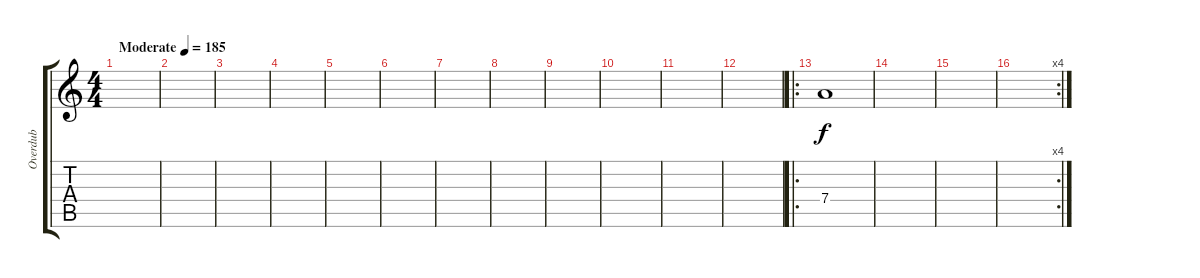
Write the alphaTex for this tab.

\track ("Overdub" "Overdub") {instrument distortionguitar}
\staff {score tabs}
\tuning (E4 B3 G3 D3 A2 E2) {hide}
\ts (4 4)
\tempo (185 "Moderate")
\clef g2
\ks c
|
|
|
|
|
|
|
|
|
|
|
|
\ro
7.4.1 |
|
|
\rc 4
